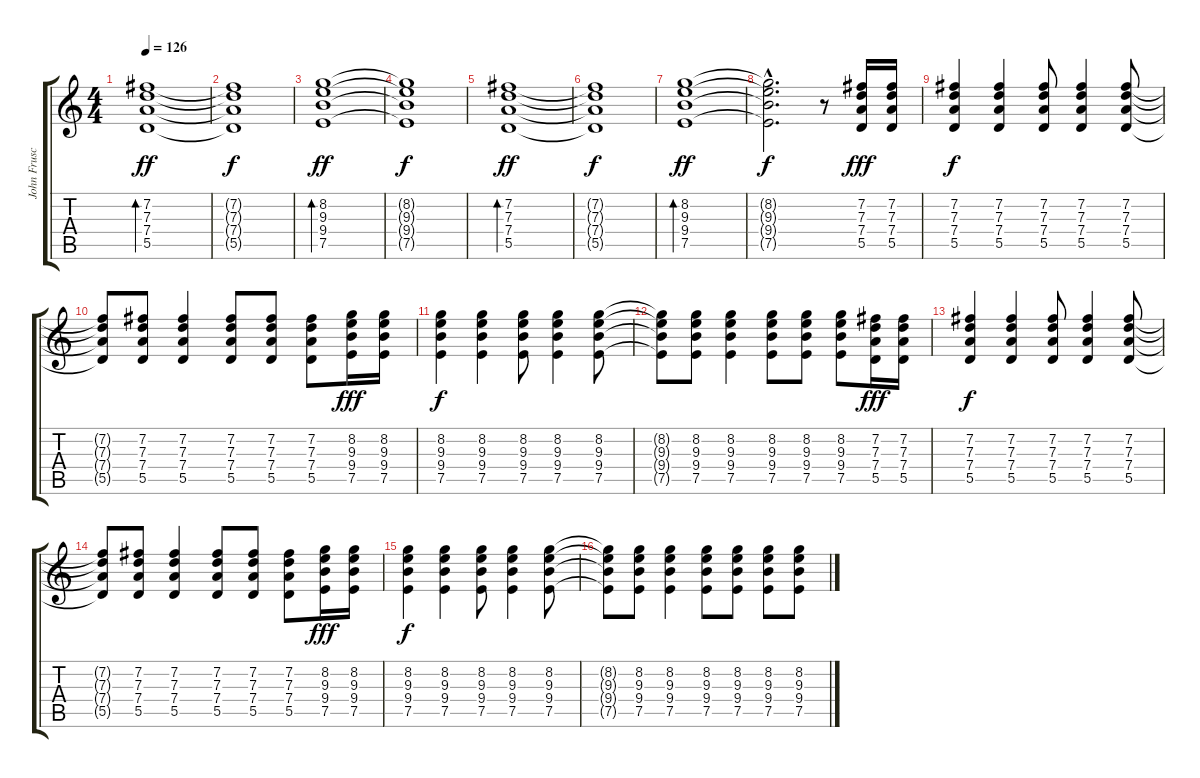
\track ("John Frusciante" "John Frusc") {instrument electricguitarjazz}
\staff {score tabs}
\tuning (E4 B3 G3 D3 A2 E2) {hide}
\ts (4 4)
\tempo 126
\clef g2
\ks c
(7.2 7.3 7.4 5.5).1{bd 60 dy ff} |
(7.2{t} 7.3{t} 7.4{t} 5.5{t}).1{dy f} |
(8.2 9.3 9.4 7.5).1{bd 60 dy ff} |
(8.2{t} 9.3{t} 9.4{t} 7.5{t}).1{dy f} |
(7.2 7.3 7.4 5.5).1{bd 60 dy ff} |
(7.2{t} 7.3{t} 7.4{t} 5.5{t}).1{dy f} |
(8.2 9.3 9.4 7.5).1{bd 60 dy ff} |
(8.2{hac t} 9.3{hac t} 9.4{hac t} 7.5{hac t}).2{d dy f} r.8 (7.2 7.3 7.4 5.5).16{dy fff} (7.2 7.3 7.4 5.5).16 |
(7.2 7.3 7.4 5.5).4{dy f} (7.2 7.3 7.4 5.5).4 (7.2 7.3 7.4 5.5).8 (7.2 7.3 7.4 5.5).4 (7.2 7.3 7.4 5.5).8 |
(7.2{t} 7.3{t} 7.4{t} 5.5{t}).8 (7.2 7.3 7.4 5.5).8 (7.2 7.3 7.4 5.5).4 (7.2 7.3 7.4 5.5).8 (7.2 7.3 7.4 5.5).8 (7.2 7.3 7.4 5.5).8 (8.2 9.3 9.4 7.5).16{dy fff} (8.2 9.3 9.4 7.5).16 |
(8.2 9.3 9.4 7.5).4{dy f} (8.2 9.3 9.4 7.5).4 (8.2 9.3 9.4 7.5).8 (8.2 9.3 9.4 7.5).4 (8.2 9.3 9.4 7.5).8 |
(8.2{t} 9.3{t} 9.4{t} 7.5{t}).8 (8.2 9.3 9.4 7.5).8 (8.2 9.3 9.4 7.5).4 (8.2 9.3 9.4 7.5).8 (8.2 9.3 9.4 7.5).8 (8.2 9.3 9.4 7.5).8 (7.2 7.3 7.4 5.5).16{dy fff} (7.2 7.3 7.4 5.5).16 |
(7.2 7.3 7.4 5.5).4{dy f} (7.2 7.3 7.4 5.5).4 (7.2 7.3 7.4 5.5).8 (7.2 7.3 7.4 5.5).4 (7.2 7.3 7.4 5.5).8 |
(7.2{t} 7.3{t} 7.4{t} 5.5{t}).8 (7.2 7.3 7.4 5.5).8 (7.2 7.3 7.4 5.5).4 (7.2 7.3 7.4 5.5).8 (7.2 7.3 7.4 5.5).8 (7.2 7.3 7.4 5.5).8 (8.2 9.3 9.4 7.5).16{dy fff} (8.2 9.3 9.4 7.5).16 |
(8.2 9.3 9.4 7.5).4{dy f} (8.2 9.3 9.4 7.5).4 (8.2 9.3 9.4 7.5).8 (8.2 9.3 9.4 7.5).4 (8.2 9.3 9.4 7.5).8 |
(8.2{t} 9.3{t} 9.4{t} 7.5{t}).8 (8.2 9.3 9.4 7.5).8 (8.2 9.3 9.4 7.5).4 (8.2 9.3 9.4 7.5).8 (8.2 9.3 9.4 7.5).8 (8.2 9.3 9.4 7.5).8 (8.2 9.3 9.4 7.5).8
